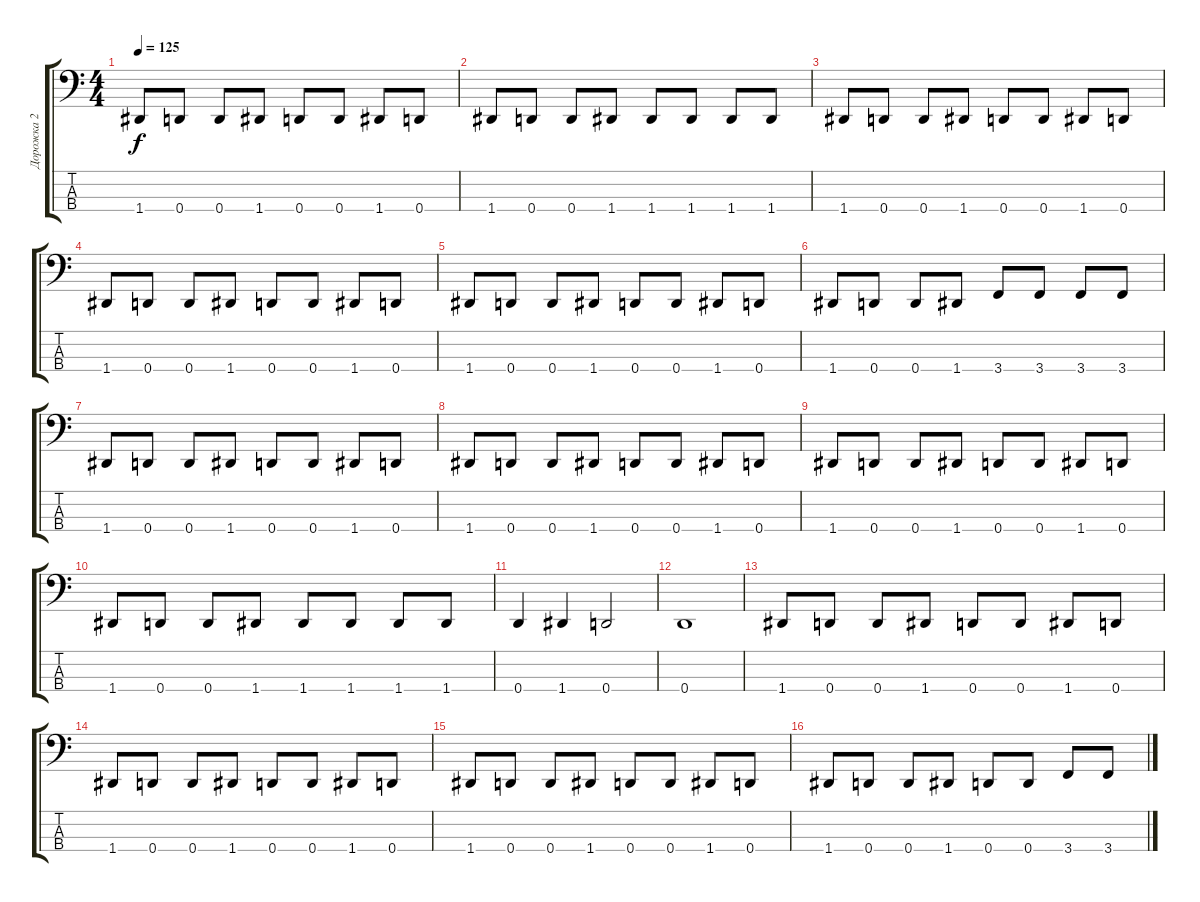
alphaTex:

\track ("Дорожка 2" "Дорожка 2") {instrument electricbasspick}
\staff {score tabs}
\tuning (F2 C2 G1 D1) {hide}
\ts (4 4)
\tempo 125
\clef f4
\ks c
1.4.8{dy f} 0.4.8 0.4.8 1.4.8 0.4.8 0.4.8 1.4.8 0.4.8 |
1.4.8 0.4.8 0.4.8 1.4.8 1.4.8 1.4.8 1.4.8 1.4.8 |
1.4.8 0.4.8 0.4.8 1.4.8 0.4.8 0.4.8 1.4.8 0.4.8 |
1.4.8 0.4.8 0.4.8 1.4.8 0.4.8 0.4.8 1.4.8 0.4.8 |
1.4.8 0.4.8 0.4.8 1.4.8 0.4.8 0.4.8 1.4.8 0.4.8 |
1.4.8 0.4.8 0.4.8 1.4.8 3.4.8 3.4.8 3.4.8 3.4.8 |
1.4.8 0.4.8 0.4.8 1.4.8 0.4.8 0.4.8 1.4.8 0.4.8 |
1.4.8 0.4.8 0.4.8 1.4.8 0.4.8 0.4.8 1.4.8 0.4.8 |
1.4.8 0.4.8 0.4.8 1.4.8 0.4.8 0.4.8 1.4.8 0.4.8 |
1.4.8 0.4.8 0.4.8 1.4.8 1.4.8 1.4.8 1.4.8 1.4.8 |
0.4.4 1.4.4 0.4.2 |
0.4.1 |
1.4.8 0.4.8 0.4.8 1.4.8 0.4.8 0.4.8 1.4.8 0.4.8 |
1.4.8 0.4.8 0.4.8 1.4.8 0.4.8 0.4.8 1.4.8 0.4.8 |
1.4.8 0.4.8 0.4.8 1.4.8 0.4.8 0.4.8 1.4.8 0.4.8 |
1.4.8 0.4.8 0.4.8 1.4.8 0.4.8 0.4.8 3.4.8 3.4.8
